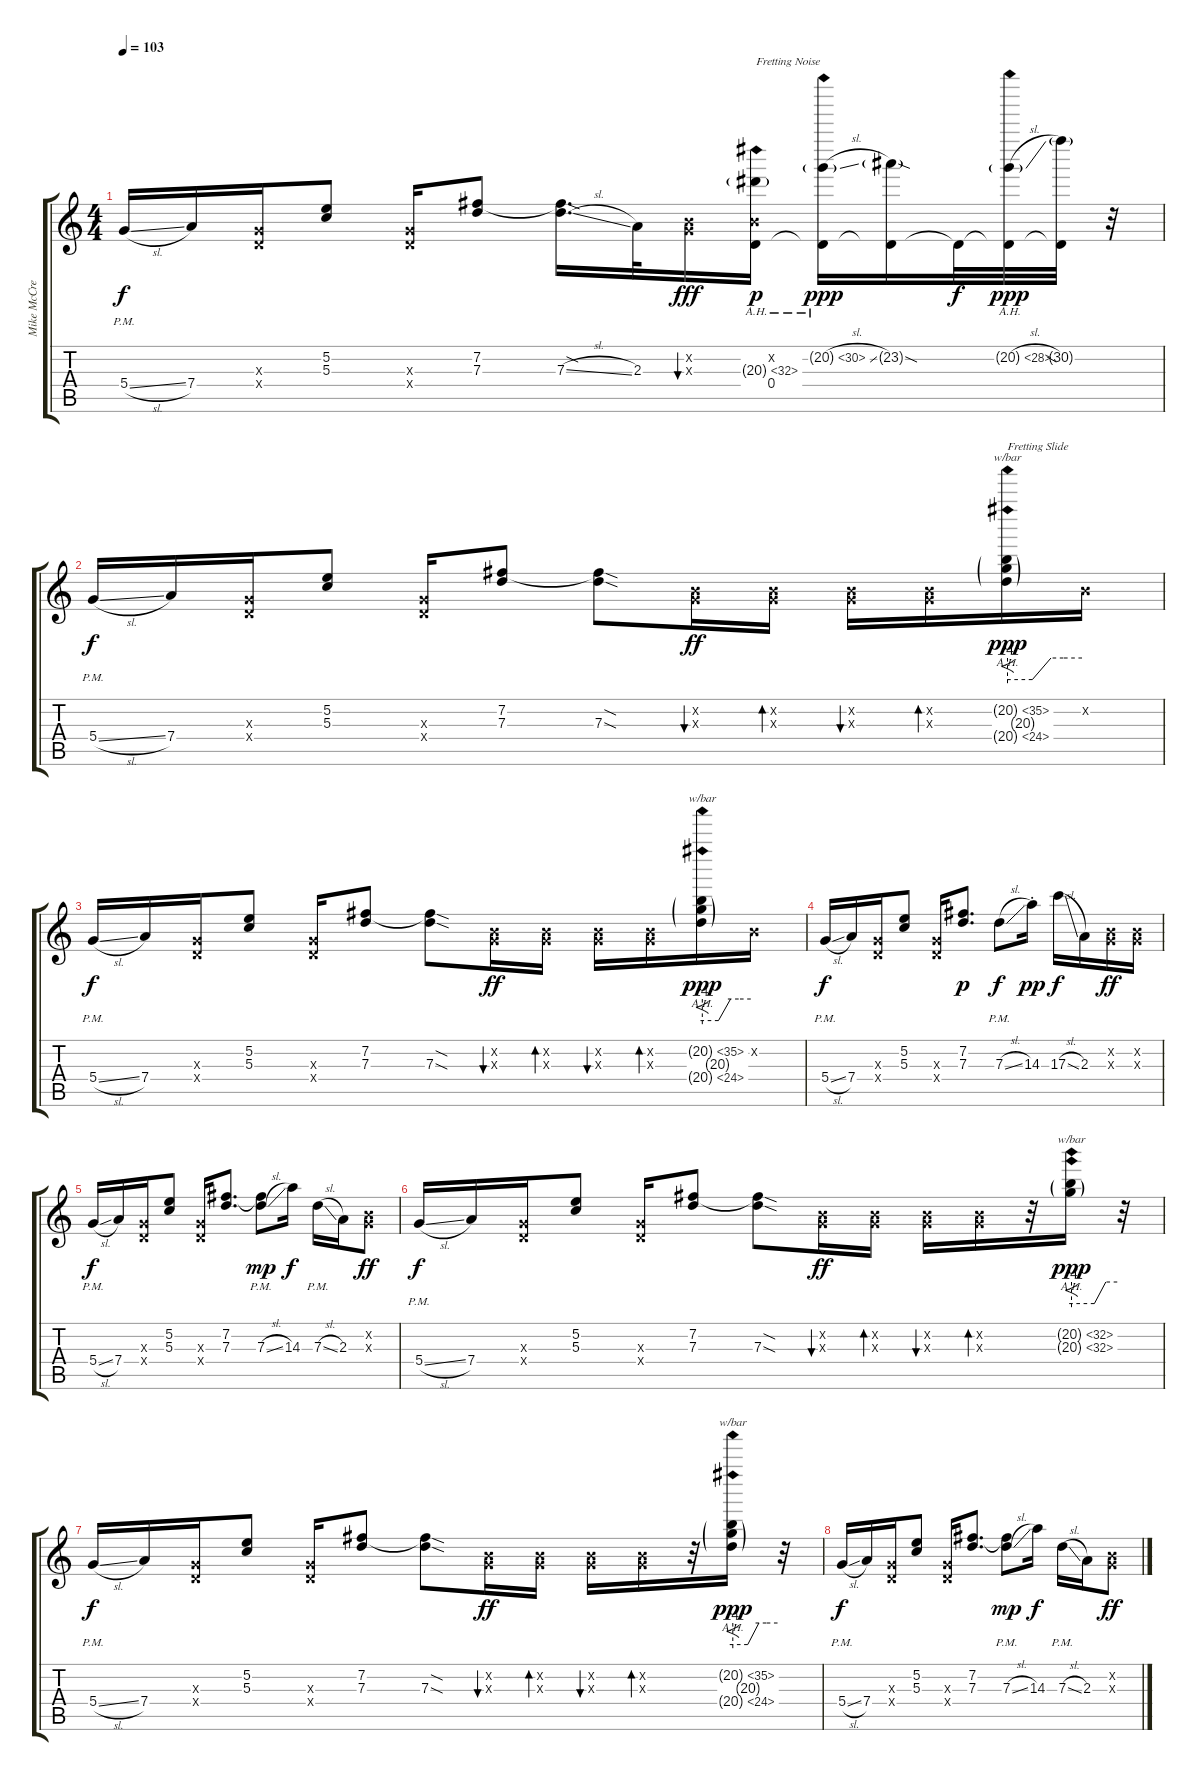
\track ("Mike McCready" "Mike McCre") {instrument electricguitarjazz}
\staff {score tabs}
\tuning (E4 B3 G3 D3 A2 E2) {hide}
\ts (4 4)
\tempo 103
\clef g2
\ks c
5.4{sl pm}.16{dy f} 7.4.16 (0.3{x} 0.4{x}).16 (5.2 5.3).8 (0.3{x} 0.4{x}).16 (7.2 7.3).8 (7.2{sod t} 7.3{sl}).16{d} 2.3.32 (0.2{x} 0.3{x}).16{bu 60 dy fff volume 3} (0.2{x} 20.3{ah 12 g} 0.4).16{txt "Fretting Noise" dy p} (20.2{ah 10 sl g} 0.4{t}).16{dy ppp} (23.2{sod g} 0.4{t}).16 0.4{t}.32{dy f} (20.2{ah 8 sl g} 0.4{t}).32{dy ppp} (30.2{g} 0.4{t}).32 r.32 |
5.4{sl pm}.16{dy f volume 11} 7.4.16 (0.3{x} 0.4{x}).16 (5.2 5.3).8 (0.3{x} 0.4{x}).16 (7.2 7.3).8 (7.2{sod t} 7.3{sod}).8 (0.2{x} 0.3{x}).16{bu 60 dy ff} (0.2{x} 0.3{x}).16{bd 60} (0.2{x} 0.3{x}).16{bu 60} (0.2{x} 0.3{x}).16{bd 60} (20.2{ah 15 g} 20.3{g} 20.4{ah 4 g}).16{f tbe (custom default 0 -16 20 -16 35 0 45 0 60 0) txt "Fretting Slide" dy ppp volume 5} 0.2{x}.16 |
5.4{sl pm}.16{dy f volume 11} 7.4.16 (0.3{x} 0.4{x}).16 (5.2 5.3).8 (0.3{x} 0.4{x}).16 (7.2 7.3).8 (7.2{sod t} 7.3{sod}).8 (0.2{x} 0.3{x}).16{bu 60 dy ff} (0.2{x} 0.3{x}).16{bd 60} (0.2{x} 0.3{x}).16{bu 60} (0.2{x} 0.3{x}).16{bd 60} (20.2{ah 15 g} 20.3{g} 20.4{ah 4 g}).16{f tbe (custom default 0 -16 20 -16 35 0 45 0 60 0) dy ppp volume 5} 0.2{x}.16 |
5.4{sl pm}.16{dy f volume 11} 7.4.16 (0.3{x} 0.4{x}).16 (5.2 5.3).8 (0.3{x} 0.4{x}).16 (7.2 7.3).8{d dy p} 7.3{sl pm}.8{dy f} 14.3{st}.16{dy pp} 17.3{sl}.16{dy f} 2.3.16 (0.2{x} 0.3{x}).16{dy ff} (0.2{x} 0.3{x}).16 |
5.4{sl pm}.16{dy f} 7.4.16 (0.3{x} 0.4{x}).16 (5.2 5.3).8 (0.3{x} 0.4{x}).16 (7.2 7.3).8{d} (7.2{t} 7.3{sl pm}).8{dy mp} 14.3.16{dy f} 7.3{sl pm}.16 2.3.16 (0.2{x} 0.3{x}).8{dy ff} |
5.4{sl pm}.16{dy f} 7.4.16 (0.3{x} 0.4{x}).16 (5.2 5.3).8 (0.3{x} 0.4{x}).16 (7.2 7.3).8 (7.2{sod t} 7.3{sod}).8 (0.2{x} 0.3{x}).16{bu 60 dy ff} (0.2{x} 0.3{x}).16{bd 60} (0.2{x} 0.3{x}).16{bu 60} (0.2{x} 0.3{x}).16{bd 60} r.32{volume 5} (20.2{ah 12 g} 20.3{ah 12 g}).16{f tbe (custom default 0 -16 30 -16 45 0 60 0) dy ppp} r.32 |
5.4{sl pm}.16{dy f volume 11} 7.4.16 (0.3{x} 0.4{x}).16 (5.2 5.3).8 (0.3{x} 0.4{x}).16 (7.2 7.3).8 (7.2{sod t} 7.3{sod}).8 (0.2{x} 0.3{x}).16{bu 60 dy ff} (0.2{x} 0.3{x}).16{bd 60} (0.2{x} 0.3{x}).16{bu 60} (0.2{x} 0.3{x}).16{bd 60} r.32{volume 5} (20.2{ah 15 g} 20.3{g} 20.4{ah 4 g}).16{f tbe (custom default 0 -16 20 -16 35 0 45 0 60 0) dy ppp} r.32 |
5.4{sl pm}.16{dy f volume 11} 7.4.16 (0.3{x} 0.4{x}).16 (5.2 5.3).8 (0.3{x} 0.4{x}).16 (7.2 7.3).8{d} (7.2{t} 7.3{sl pm}).8{dy mp} 14.3.16{dy f} 7.3{sl pm}.16 2.3.16 (0.2{x} 0.3{x}).8{dy ff}
